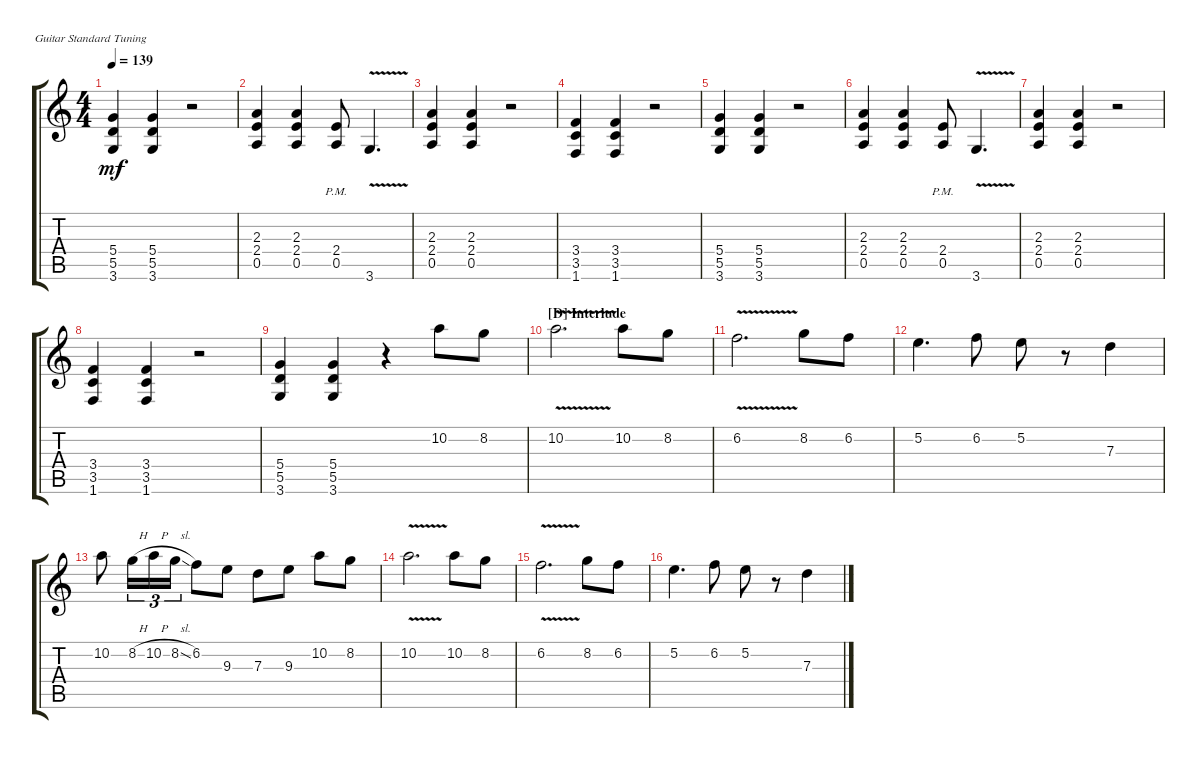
\defaultSystemsLayout 4
\bracketExtendMode groupsimilarinstruments
\singleTrackTrackNamePolicy hidden
\multiTrackTrackNamePolicy hidden
\firstSystemTrackNameOrientation horizontal
\otherSystemsTrackNameOrientation horizontal
\track ("Dave Murray" "E-Gt") {instrument distortionguitar}
\staff {score tabs}
\tuning (E4 B3 G3 D3 A2 E2)
\ts (4 4)
\tempo 139
\clef g2
\scale
1.03909
\ks c
(3.6 5.5 5.4).4{dy mf} (3.6 5.5 5.4).4 r.2 |
\scale
0.960908 (0.5 2.4 2.3).4 (0.5 2.4 2.3).4 (0.5{pm} 2.4{pm}).8 3.6{v}.4{d} |
\scale
1.03909 (0.5 2.4 2.3).4 (0.5 2.4 2.3).4 r.2 |
\scale
0.960908 (1.6 3.5 3.4).4 (1.6 3.5 3.4).4 r.2 |
\scale
1.03909 (3.6 5.5 5.4).4 (3.6 5.5 5.4).4 r.2 |
\scale
0.960908 (0.5 2.4 2.3).4 (0.5 2.4 2.3).4 (0.5{pm} 2.4{pm}).8 3.6{v}.4{d} |
\scale
1.03909 (0.5 2.4 2.3).4 (0.5 2.4 2.3).4 r.2 |
\scale
0.960908 (1.6 3.5 3.4).4 (1.6 3.5 3.4).4 r.2 |
\scale
1.03909 (3.6 5.5 5.4).4 (3.6 5.5 5.4).4 r.4 10.2.8 8.2.8 |
\section ("D" "Interlude")
\scale
0.960908 10.2{v}.2{d} 10.2.8 8.2.8 |
\scale
1.03909 6.2{v}.2{d} 8.2.8 6.2.8 |
\scale
0.960908 5.2.4{d} 6.2.8 5.2.8 r.8 7.3.4 |
\scale
1.03909 10.2.8 8.2{h}.16{tu (3 2)} 10.2{h}.16{tu (3 2)} 8.2{sl}.16{tu (3 2)} 6.2.8 9.3.8 7.3.8 9.3.8 10.2.8 8.2.8 |
\scale
0.960908 10.2{v}.2{d} 10.2.8 8.2.8 |
\scale
1.03909 6.2{v}.2{d} 8.2.8 6.2.8 |
\scale
0.960908 5.2.4{d} 6.2.8 5.2.8 r.8 7.3.4
